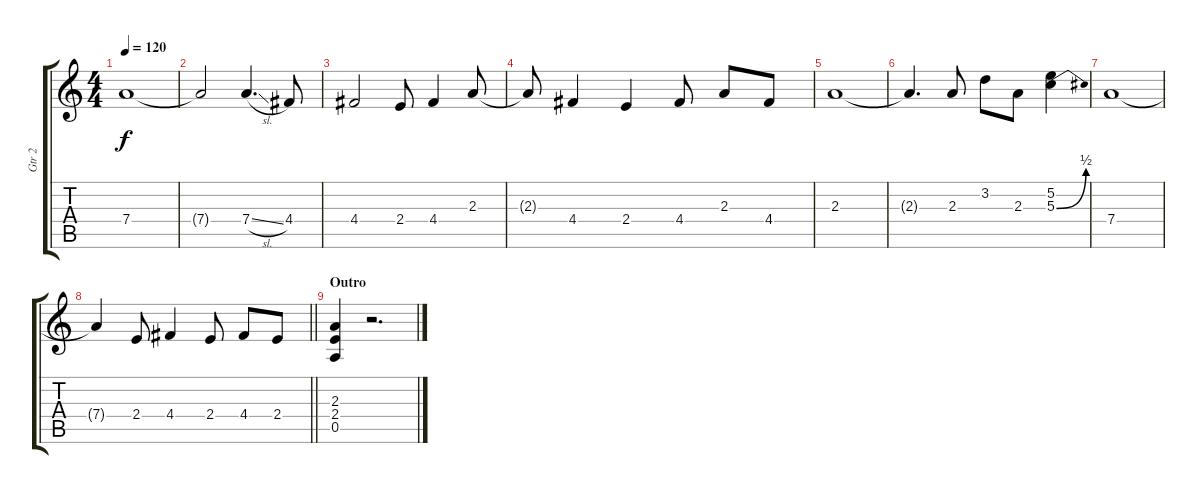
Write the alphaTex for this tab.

\track ("Gtr 2" "Gtr 2") {instrument overdrivenguitar}
\staff {score tabs}
\tuning (E4 B3 G3 D3 A2 E2) {hide}
\ts (4 4)
\tempo 120
\clef g2
\ks c
7.4.1{dy f} |
7.4{t}.2 7.4{sl}.4{d} 4.4.8 |
4.4.2 2.4.8 4.4.4 2.3.8 |
2.3{t}.8 4.4.4 2.4.4 4.4.8 2.3.8 4.4.8 |
2.3.1 |
2.3{t}.4{d} 2.3.8 3.2.8 2.3.8 (5.2 5.3{be (bend 0 0 60 2)}).4 |
7.4.1 |
\barLineRight lightlight
7.4{t}.4 2.4.8 4.4.4 2.4.8 4.4.8 2.4.8 |
\section ("" "Outro")
(2.3 2.4 0.5).4 r.2{d}
